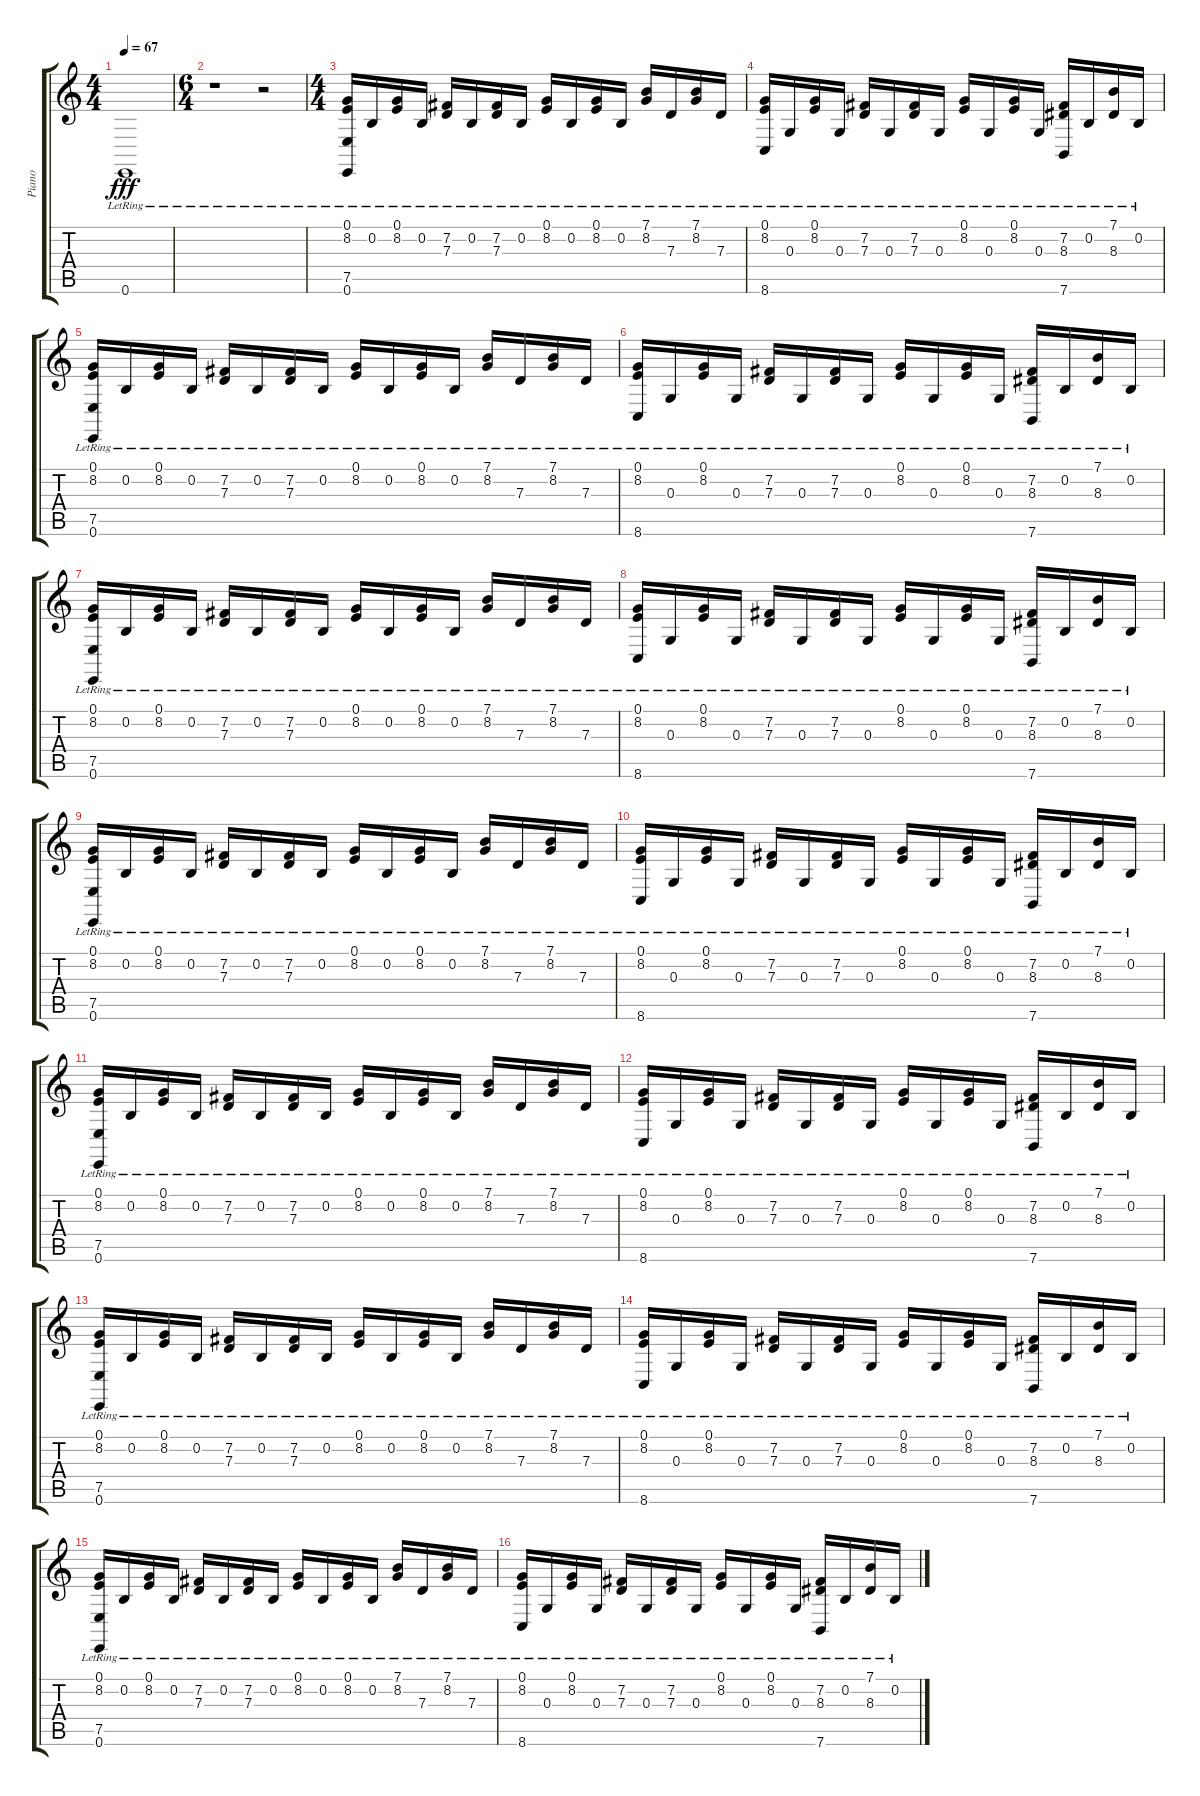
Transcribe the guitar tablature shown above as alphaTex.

\track ("Piano" "Piano") {instrument acousticgrandpiano}
\staff {score tabs}
\tuning (E4 B3 G3 D3 A2 E2) {hide}
\ts (4 4)
\tempo 67
\clef g2
\ks c
0.6{lr}.1{dy fff} |
\ts (6 4)
r.1 r.2 |
\ts (4 4)
(0.1{lr} 8.2{lr} 7.5{lr} 0.6{lr}).16{volume 12} 0.2{lr}.16 (0.1{lr} 8.2{lr}).16 0.2{lr}.16 (7.2{lr} 7.3{lr}).16 0.2{lr}.16 (7.2{lr} 7.3{lr}).16 0.2{lr}.16 (0.1{lr} 8.2{lr}).16 0.2{lr}.16 (0.1{lr} 8.2{lr}).16 0.2{lr}.16 (7.1{lr} 8.2{lr}).16 7.3{lr}.16 (7.1{lr} 8.2{lr}).16 7.3{lr}.16 |
(0.1{lr} 8.2{lr} 8.6{lr}).16 0.3{lr}.16 (0.1{lr} 8.2{lr}).16 0.3{lr}.16 (7.2{lr} 7.3{lr}).16 0.3{lr}.16 (7.2{lr} 7.3{lr}).16 0.3{lr}.16 (0.1{lr} 8.2{lr}).16 0.3{lr}.16 (0.1{lr} 8.2{lr}).16 0.3{lr}.16 (7.2{lr} 8.3{lr} 7.6{lr}).16 0.2{lr}.16 (7.1{lr} 8.3{lr}).16 0.2{lr}.16 |
(0.1{lr} 8.2{lr} 7.5{lr} 0.6{lr}).16 0.2{lr}.16 (0.1{lr} 8.2{lr}).16 0.2{lr}.16 (7.2{lr} 7.3{lr}).16 0.2{lr}.16 (7.2{lr} 7.3{lr}).16 0.2{lr}.16 (0.1{lr} 8.2{lr}).16 0.2{lr}.16 (0.1{lr} 8.2{lr}).16 0.2{lr}.16 (7.1{lr} 8.2{lr}).16 7.3{lr}.16 (7.1{lr} 8.2{lr}).16 7.3{lr}.16 |
(0.1{lr} 8.2{lr} 8.6{lr}).16 0.3{lr}.16 (0.1{lr} 8.2{lr}).16 0.3{lr}.16 (7.2{lr} 7.3{lr}).16 0.3{lr}.16 (7.2{lr} 7.3{lr}).16 0.3{lr}.16 (0.1{lr} 8.2{lr}).16 0.3{lr}.16 (0.1{lr} 8.2{lr}).16 0.3{lr}.16 (7.2{lr} 8.3{lr} 7.6{lr}).16 0.2{lr}.16 (7.1{lr} 8.3{lr}).16 0.2{lr}.16 |
(0.1{lr} 8.2{lr} 7.5{lr} 0.6{lr}).16 0.2{lr}.16 (0.1{lr} 8.2{lr}).16 0.2{lr}.16 (7.2{lr} 7.3{lr}).16 0.2{lr}.16 (7.2{lr} 7.3{lr}).16 0.2{lr}.16 (0.1{lr} 8.2{lr}).16 0.2{lr}.16 (0.1{lr} 8.2{lr}).16 0.2{lr}.16 (7.1{lr} 8.2{lr}).16 7.3{lr}.16 (7.1{lr} 8.2{lr}).16 7.3{lr}.16 |
(0.1{lr} 8.2{lr} 8.6{lr}).16 0.3{lr}.16 (0.1{lr} 8.2{lr}).16 0.3{lr}.16 (7.2{lr} 7.3{lr}).16 0.3{lr}.16 (7.2{lr} 7.3{lr}).16 0.3{lr}.16 (0.1{lr} 8.2{lr}).16 0.3{lr}.16 (0.1{lr} 8.2{lr}).16 0.3{lr}.16 (7.2{lr} 8.3{lr} 7.6{lr}).16 0.2{lr}.16 (7.1{lr} 8.3{lr}).16 0.2{lr}.16 |
(0.1{lr} 8.2{lr} 7.5{lr} 0.6{lr}).16 0.2{lr}.16 (0.1{lr} 8.2{lr}).16 0.2{lr}.16 (7.2{lr} 7.3{lr}).16 0.2{lr}.16 (7.2{lr} 7.3{lr}).16 0.2{lr}.16 (0.1{lr} 8.2{lr}).16 0.2{lr}.16 (0.1{lr} 8.2{lr}).16 0.2{lr}.16 (7.1{lr} 8.2{lr}).16 7.3{lr}.16 (7.1{lr} 8.2{lr}).16 7.3{lr}.16 |
(0.1{lr} 8.2{lr} 8.6{lr}).16 0.3{lr}.16 (0.1{lr} 8.2{lr}).16 0.3{lr}.16 (7.2{lr} 7.3{lr}).16 0.3{lr}.16 (7.2{lr} 7.3{lr}).16 0.3{lr}.16 (0.1{lr} 8.2{lr}).16 0.3{lr}.16 (0.1{lr} 8.2{lr}).16 0.3{lr}.16 (7.2{lr} 8.3{lr} 7.6{lr}).16 0.2{lr}.16 (7.1{lr} 8.3{lr}).16 0.2{lr}.16 |
(0.1{lr} 8.2{lr} 7.5{lr} 0.6{lr}).16 0.2{lr}.16 (0.1{lr} 8.2{lr}).16 0.2{lr}.16 (7.2{lr} 7.3{lr}).16 0.2{lr}.16 (7.2{lr} 7.3{lr}).16 0.2{lr}.16 (0.1{lr} 8.2{lr}).16 0.2{lr}.16 (0.1{lr} 8.2{lr}).16 0.2{lr}.16 (7.1{lr} 8.2{lr}).16 7.3{lr}.16 (7.1{lr} 8.2{lr}).16 7.3{lr}.16 |
(0.1{lr} 8.2{lr} 8.6{lr}).16 0.3{lr}.16 (0.1{lr} 8.2{lr}).16 0.3{lr}.16 (7.2{lr} 7.3{lr}).16 0.3{lr}.16 (7.2{lr} 7.3{lr}).16 0.3{lr}.16 (0.1{lr} 8.2{lr}).16 0.3{lr}.16 (0.1{lr} 8.2{lr}).16 0.3{lr}.16 (7.2{lr} 8.3{lr} 7.6{lr}).16 0.2{lr}.16 (7.1{lr} 8.3{lr}).16 0.2{lr}.16 |
(0.1{lr} 8.2{lr} 7.5{lr} 0.6{lr}).16 0.2{lr}.16 (0.1{lr} 8.2{lr}).16 0.2{lr}.16 (7.2{lr} 7.3{lr}).16 0.2{lr}.16 (7.2{lr} 7.3{lr}).16 0.2{lr}.16 (0.1{lr} 8.2{lr}).16 0.2{lr}.16 (0.1{lr} 8.2{lr}).16 0.2{lr}.16 (7.1{lr} 8.2{lr}).16 7.3{lr}.16 (7.1{lr} 8.2{lr}).16 7.3{lr}.16 |
(0.1{lr} 8.2{lr} 8.6{lr}).16 0.3{lr}.16 (0.1{lr} 8.2{lr}).16 0.3{lr}.16 (7.2{lr} 7.3{lr}).16 0.3{lr}.16 (7.2{lr} 7.3{lr}).16 0.3{lr}.16 (0.1{lr} 8.2{lr}).16 0.3{lr}.16 (0.1{lr} 8.2{lr}).16 0.3{lr}.16 (7.2{lr} 8.3{lr} 7.6{lr}).16 0.2{lr}.16 (7.1{lr} 8.3{lr}).16 0.2{lr}.16 |
(0.1{lr} 8.2{lr} 7.5{lr} 0.6{lr}).16 0.2{lr}.16 (0.1{lr} 8.2{lr}).16 0.2{lr}.16 (7.2{lr} 7.3{lr}).16 0.2{lr}.16 (7.2{lr} 7.3{lr}).16 0.2{lr}.16 (0.1{lr} 8.2{lr}).16 0.2{lr}.16 (0.1{lr} 8.2{lr}).16 0.2{lr}.16 (7.1{lr} 8.2{lr}).16 7.3{lr}.16 (7.1{lr} 8.2{lr}).16 7.3{lr}.16 |
(0.1{lr} 8.2{lr} 8.6{lr}).16 0.3{lr}.16 (0.1{lr} 8.2{lr}).16 0.3{lr}.16 (7.2{lr} 7.3{lr}).16 0.3{lr}.16 (7.2{lr} 7.3{lr}).16 0.3{lr}.16 (0.1{lr} 8.2{lr}).16 0.3{lr}.16 (0.1{lr} 8.2{lr}).16 0.3{lr}.16 (7.2{lr} 8.3{lr} 7.6{lr}).16 0.2{lr}.16 (7.1{lr} 8.3{lr}).16 0.2{lr}.16
